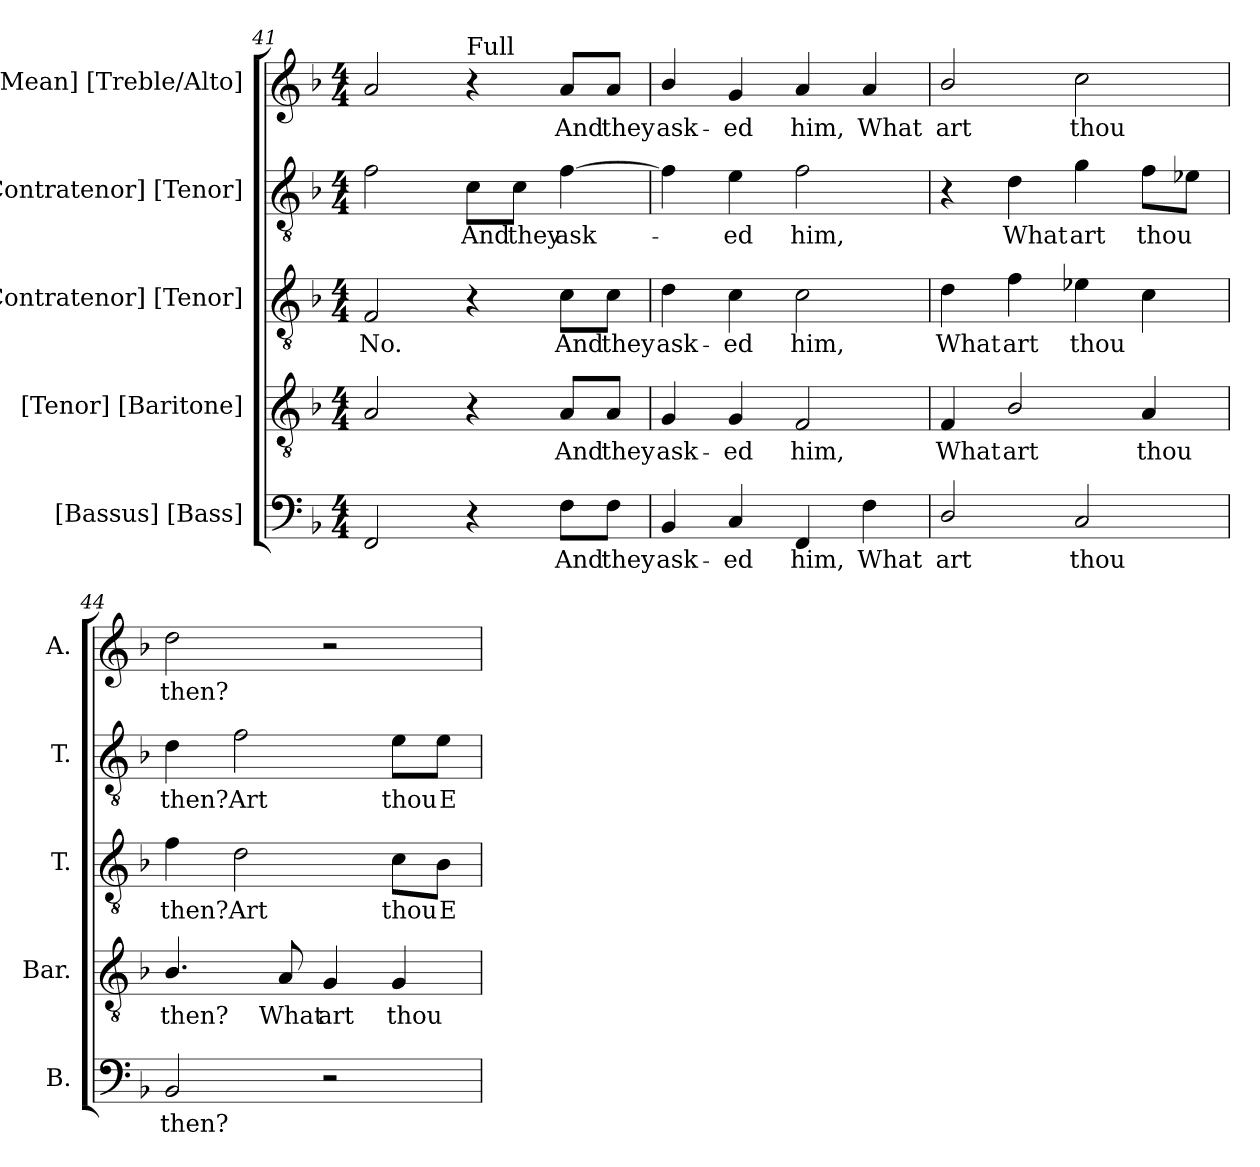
**kern	**text	**kern	**text	**kern	**text	**kern	**text	**kern	**text
*part5	*part5	*part4	*part4	*part3	*part3	*part2	*part2	*part1	*part1
*staff5	*staff5	*staff4	*staff4	*staff3	*staff3	*staff2	*staff2	*staff1	*staff1
*I"[Bassus] [Bass]	*	*I"[Tenor] [Baritone]	*	*I"[Contratenor] [Tenor]	*	*I"[Contratenor] [Tenor]	*	*I"[Mean] [Treble/Alto]	*
*I'B.	*	*I'Bar.	*	*I'T.	*	*I'T.	*	*I'A.	*
*clefF4	*	*clefGv2	*	*clefGv2	*	*clefGv2	*	*clefG2	*
*	*	*ITrd7c12	*	*ITrd7c12	*	*ITrd7c12	*	*	*
*k[b-]	*	*k[b-]	*	*k[b-]	*	*k[b-]	*	*k[b-]	*
*F:	*	*F:	*	*F:	*	*F:	*	*F:	*
*M4/4	*	*M4/4	*	*M4/4	*	*M4/4	*	*M4/4	*
=41	=41	=41	=41	=41	=41	=41	=41	=41	=41
!	!	!	!	!	!LO:LY:b:color=#000000	!	!	!	!
2FFi/	.	2AAi/	.	2FFi/	No.	2Fi\	.	2ai/	.
!	!	!	!	!	!	!	!	!LO:TX:a:t=Full	!
!	!	!	!	!	!	!	!LO:LY:b:color=#000000	!	!
4r	.	4r	.	4r	.	8Ci\L	And	4r	.
!	!	!	!	!	!	!	!LO:LY:b:color=#000000	!	!
.	.	.	.	.	.	8Ci\J	they	.	.
!	!LO:LY:b:color=#000000	!	!	!	!	!	!	!	!
!	!	!	!LO:LY:b:color=#000000	!	!	!	!	!	!
!	!	!	!	!	!LO:LY:b:color=#000000	!	!	!	!
!	!	!	!	!	!	!	!LO:LY:b:color=#000000	!	!
!	!	!	!	!	!	!	!	!	!LO:LY:b:color=#000000
8Fi\L	And	8AAi/L	And	8Ci\L	And	[4Fi\	ask-	8ai/L	And
!	!LO:LY:b:color=#000000	!	!	!	!	!	!	!	!
!	!	!	!LO:LY:b:color=#000000	!	!	!	!	!	!
!	!	!	!	!	!LO:LY:b:color=#000000	!	!	!	!
!	!	!	!	!	!	!	!	!	!LO:LY:b:color=#000000
8Fi\J	they	8AAi/J	they	8Ci\J	they	.	.	8ai/J	they
=42	=42	=42	=42	=42	=42	=42	=42	=42	=42
!	!LO:LY:b:color=#000000	!	!	!	!	!	!	!	!
!	!	!	!LO:LY:b:color=#000000	!	!	!	!	!	!
!	!	!	!	!	!LO:LY:b:color=#000000	!	!	!	!
!	!	!	!	!	!	!	!	!	!LO:LY:b:color=#000000
4BB-i/	ask-	4GGi/	ask-	4Di\	ask-	4Fi\]	.	4b-i/	ask-
!	!LO:LY:b:color=#000000	!	!	!	!	!	!	!	!
!	!	!	!LO:LY:b:color=#000000	!	!	!	!	!	!
!	!	!	!	!	!LO:LY:b:color=#000000	!	!	!	!
!	!	!	!	!	!	!	!LO:LY:b:color=#000000	!	!
!	!	!	!	!	!	!	!	!	!LO:LY:b:color=#000000
4Ci/	-ed	4GGi/	-ed	4Ci\	-ed	4Ei\	-ed	4gi/	-ed
!	!LO:LY:b:color=#000000	!	!	!	!	!	!	!	!
!	!	!	!LO:LY:b:color=#000000	!	!	!	!	!	!
!	!	!	!	!	!LO:LY:b:color=#000000	!	!	!	!
!	!	!	!	!	!	!	!LO:LY:b:color=#000000	!	!
!	!	!	!	!	!	!	!	!	!LO:LY:b:color=#000000
4FFi/	him,	2FFi/	him,	2Ci\	him,	2Fi\	him,	4ai/	him,
!	!LO:LY:b:color=#000000	!	!	!	!	!	!	!	!
!	!	!	!	!	!	!	!	!	!LO:LY:b:color=#000000
4Fi\	What	.	.	.	.	.	.	4ai/	What
=43	=43	=43	=43	=43	=43	=43	=43	=43	=43
!	!LO:LY:b:color=#000000	!	!	!	!	!	!	!	!
!	!	!	!LO:LY:b:color=#000000	!	!	!	!	!	!
!	!	!	!	!	!LO:LY:b:color=#000000	!	!	!	!
!	!	!	!	!	!	!	!	!	!LO:LY:b:color=#000000
2Di/	art	4FFi/	What	4Di\	What	4r	.	2b-i/	art
!	!	!	!LO:LY:b:color=#000000	!	!	!	!	!	!
!	!	!	!	!	!LO:LY:b:color=#000000	!	!	!	!
!	!	!	!	!	!	!	!LO:LY:b:color=#000000	!	!
.	.	2BB-i/	art	4Fi\	art	4Di\	What	.	.
!	!LO:LY:b:color=#000000	!	!	!	!	!	!	!	!
!	!	!	!	!	!LO:LY:b:color=#000000	!	!	!	!
!	!	!	!	!	!	!	!LO:LY:b:color=#000000	!	!
!	!	!	!	!	!	!	!	!	!LO:LY:b:color=#000000
2Ci/	thou	.	.	4E-Xi\	thou	4Gi\	art	2cci\	thou
!	!	!	!LO:LY:b:color=#000000	!	!	!	!	!	!
!	!	!	!	!	!	!	!LO:LY:b:color=#000000	!	!
.	.	4AAi/	thou	4Ci\	.	8Fi\L	thou	.	.
.	.	.	.	.	.	8E-Xi\J	.	.	.
!!LO:LB:g=z
=44	=44	=44	=44	=44	=44	=44	=44	=44	=44
!	!LO:LY:b:color=#000000	!	!	!	!	!	!	!	!
!	!	!	!LO:LY:b:color=#000000	!	!	!	!	!	!
!	!	!	!	!	!LO:LY:b:color=#000000	!	!	!	!
!	!	!	!	!	!	!	!LO:LY:b:color=#000000	!	!
!	!	!	!	!	!	!	!	!	!LO:LY:b:color=#000000
2BB-i/	then?	4.BB-i/	then?	4Fi\	then?	4Di\	then?	2ddi\	then?
!	!	!	!	!	!LO:LY:b:color=#000000	!	!	!	!
!	!	!	!	!	!	!	!LO:LY:b:color=#000000	!	!
.	.	.	.	2Di\	Art	2Fi\	Art	.	.
!	!	!	!LO:LY:b:color=#000000	!	!	!	!	!	!
.	.	8AAi/	What	.	.	.	.	.	.
!	!	!	!LO:LY:b:color=#000000	!	!	!	!	!	!
2r	.	4GGi/	art	.	.	.	.	2r	.
!	!	!	!LO:LY:b:color=#000000	!	!	!	!	!	!
!	!	!	!	!	!LO:LY:b:color=#000000	!	!	!	!
!	!	!	!	!	!	!	!LO:LY:b:color=#000000	!	!
.	.	4GGi/	thou	8Ci\L	thou	8Ei\L	thou	.	.
!	!	!	!	!	!LO:LY:b:color=#000000	!	!	!	!
!	!	!	!	!	!	!	!LO:LY:b:color=#000000	!	!
.	.	.	.	8BB-i\J	E-	8Ei\J	E-	.	.
=	=	=	=	=	=	=	=	=	=
*-	*-	*-	*-	*-	*-	*-	*-	*-	*-
